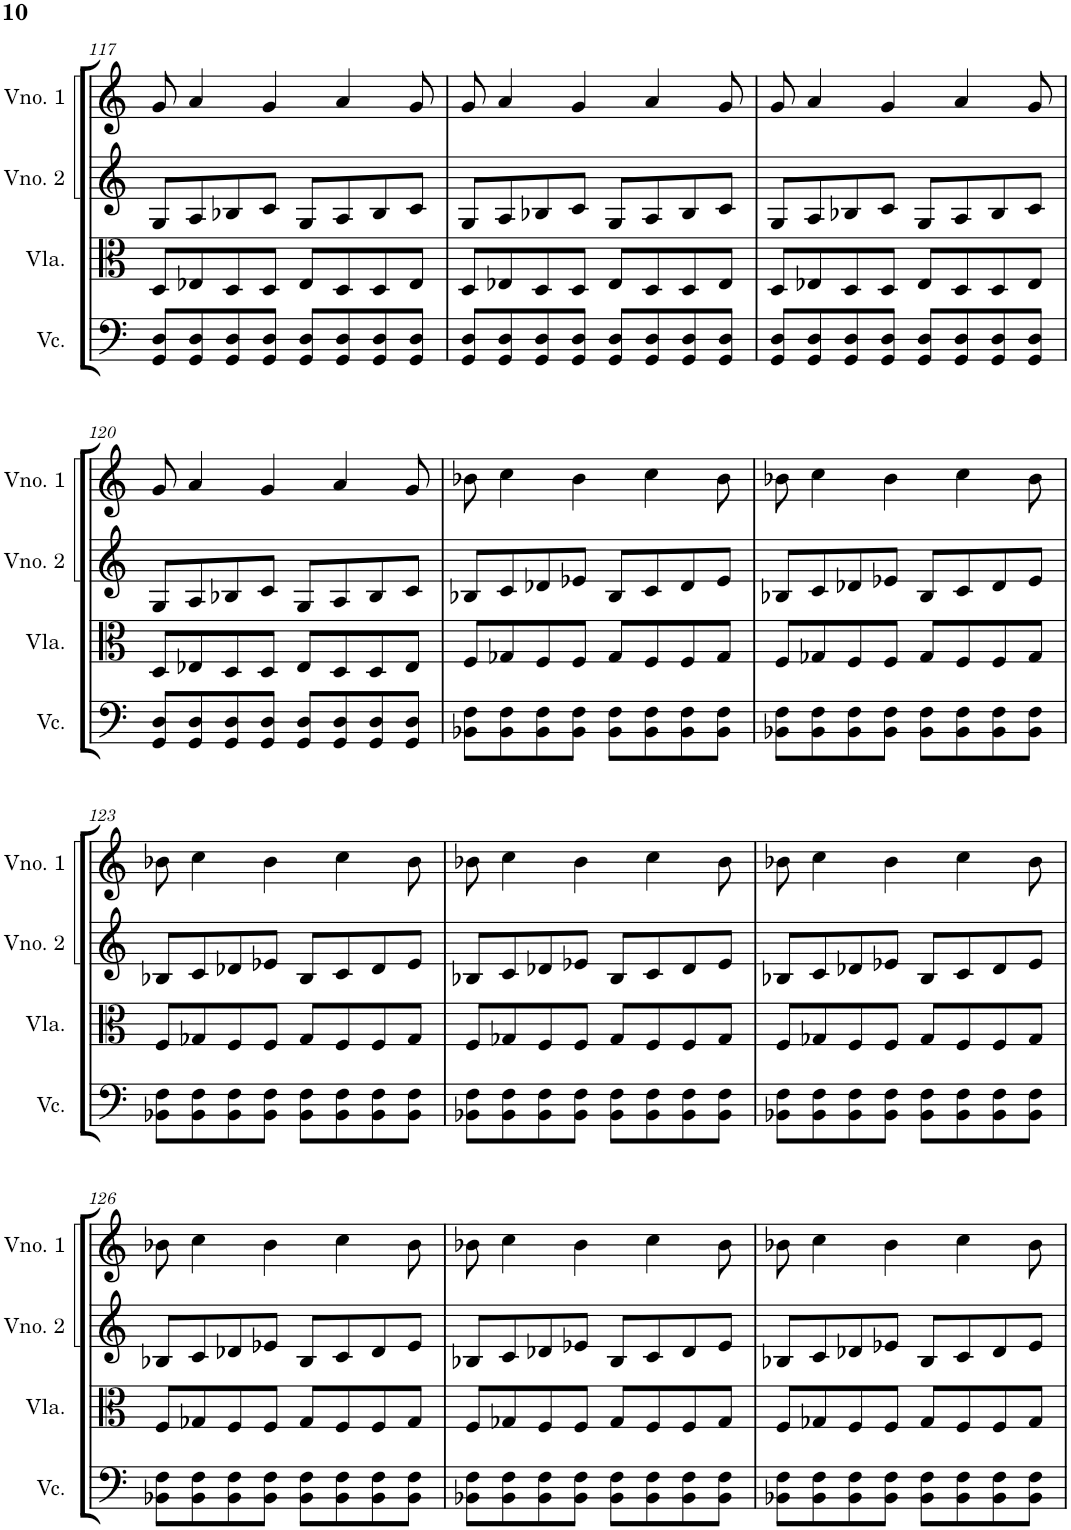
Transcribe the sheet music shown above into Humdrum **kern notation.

**kern	**kern	**kern	**kern
*part4	*part3	*part2	*part1
*staff4	*staff3	*staff2	*staff1
*I"Violoncelo	*I"Viola	*I"Violino 2	*I"Violino 1
*I'Vc.	*I'Vla.	*I'Vno. 2	*I'Vno. 1
!!LO:PB:g=z
*clefF4	*clefC3	*clefG2	*clefG2
*k[]	*k[]	*k[]	*k[]
*M4/4	*M4/4	*M4/4	*M4/4
=117	=117	=117	=117
8GG/ 8D/L	8D/L	8G/L	8g/
8GG/ 8D/	8E-X/	8A/	4a/
8GG/ 8D/	8D/	8B-X/	.
8GG/ 8D/J	8D/J	8c/J	4g/
8GG/ 8D/L	8E-/L	8G/L	.
8GG/ 8D/	8D/	8A/	4a/
8GG/ 8D/	8D/	8B-/	.
8GG/ 8D/J	8E-/J	8c/J	8g/
=118	=118	=118	=118
8GG/ 8D/L	8D/L	8G/L	8g/
8GG/ 8D/	8E-X/	8A/	4a/
8GG/ 8D/	8D/	8B-X/	.
8GG/ 8D/J	8D/J	8c/J	4g/
8GG/ 8D/L	8E-/L	8G/L	.
8GG/ 8D/	8D/	8A/	4a/
8GG/ 8D/	8D/	8B-/	.
8GG/ 8D/J	8E-/J	8c/J	8g/
=119	=119	=119	=119
8GG/ 8D/L	8D/L	8G/L	8g/
8GG/ 8D/	8E-X/	8A/	4a/
8GG/ 8D/	8D/	8B-X/	.
8GG/ 8D/J	8D/J	8c/J	4g/
8GG/ 8D/L	8E-/L	8G/L	.
8GG/ 8D/	8D/	8A/	4a/
8GG/ 8D/	8D/	8B-/	.
8GG/ 8D/J	8E-/J	8c/J	8g/
!!LO:LB:g=z
=120	=120	=120	=120
8GG/ 8D/L	8D/L	8G/L	8g/
8GG/ 8D/	8E-X/	8A/	4a/
8GG/ 8D/	8D/	8B-X/	.
8GG/ 8D/J	8D/J	8c/J	4g/
8GG/ 8D/L	8E-/L	8G/L	.
8GG/ 8D/	8D/	8A/	4a/
8GG/ 8D/	8D/	8B-/	.
8GG/ 8D/J	8E-/J	8c/J	8g/
=121	=121	=121	=121
8BB-X\ 8F\L	8F/L	8B-X/L	8b-X\
8BB-\ 8F\	8G-X/	8c/	4cc\
8BB-\ 8F\	8F/	8d-X/	.
8BB-\ 8F\J	8F/J	8e-X/J	4b-\
8BB-\ 8F\L	8G-/L	8B-/L	.
8BB-\ 8F\	8F/	8c/	4cc\
8BB-\ 8F\	8F/	8d-/	.
8BB-\ 8F\J	8G-/J	8e-/J	8b-\
=122	=122	=122	=122
8BB-X\ 8F\L	8F/L	8B-X/L	8b-X\
8BB-\ 8F\	8G-X/	8c/	4cc\
8BB-\ 8F\	8F/	8d-X/	.
8BB-\ 8F\J	8F/J	8e-X/J	4b-\
8BB-\ 8F\L	8G-/L	8B-/L	.
8BB-\ 8F\	8F/	8c/	4cc\
8BB-\ 8F\	8F/	8d-/	.
8BB-\ 8F\J	8G-/J	8e-/J	8b-\
!!LO:LB:g=z
=123	=123	=123	=123
8BB-X\ 8F\L	8F/L	8B-X/L	8b-X\
8BB-\ 8F\	8G-X/	8c/	4cc\
8BB-\ 8F\	8F/	8d-X/	.
8BB-\ 8F\J	8F/J	8e-X/J	4b-\
8BB-\ 8F\L	8G-/L	8B-/L	.
8BB-\ 8F\	8F/	8c/	4cc\
8BB-\ 8F\	8F/	8d-/	.
8BB-\ 8F\J	8G-/J	8e-/J	8b-\
=124	=124	=124	=124
8BB-X\ 8F\L	8F/L	8B-X/L	8b-X\
8BB-\ 8F\	8G-X/	8c/	4cc\
8BB-\ 8F\	8F/	8d-X/	.
8BB-\ 8F\J	8F/J	8e-X/J	4b-\
8BB-\ 8F\L	8G-/L	8B-/L	.
8BB-\ 8F\	8F/	8c/	4cc\
8BB-\ 8F\	8F/	8d-/	.
8BB-\ 8F\J	8G-/J	8e-/J	8b-\
=125	=125	=125	=125
8BB-X\ 8F\L	8F/L	8B-X/L	8b-X\
8BB-\ 8F\	8G-X/	8c/	4cc\
8BB-\ 8F\	8F/	8d-X/	.
8BB-\ 8F\J	8F/J	8e-X/J	4b-\
8BB-\ 8F\L	8G-/L	8B-/L	.
8BB-\ 8F\	8F/	8c/	4cc\
8BB-\ 8F\	8F/	8d-/	.
8BB-\ 8F\J	8G-/J	8e-/J	8b-\
!!LO:LB:g=z
=126	=126	=126	=126
8BB-X\ 8F\L	8F/L	8B-X/L	8b-X\
8BB-\ 8F\	8G-X/	8c/	4cc\
8BB-\ 8F\	8F/	8d-X/	.
8BB-\ 8F\J	8F/J	8e-X/J	4b-\
8BB-\ 8F\L	8G-/L	8B-/L	.
8BB-\ 8F\	8F/	8c/	4cc\
8BB-\ 8F\	8F/	8d-/	.
8BB-\ 8F\J	8G-/J	8e-/J	8b-\
=127	=127	=127	=127
8BB-X\ 8F\L	8F/L	8B-X/L	8b-X\
8BB-\ 8F\	8G-X/	8c/	4cc\
8BB-\ 8F\	8F/	8d-X/	.
8BB-\ 8F\J	8F/J	8e-X/J	4b-\
8BB-\ 8F\L	8G-/L	8B-/L	.
8BB-\ 8F\	8F/	8c/	4cc\
8BB-\ 8F\	8F/	8d-/	.
8BB-\ 8F\J	8G-/J	8e-/J	8b-\
=128	=128	=128	=128
8BB-X\ 8F\L	8F/L	8B-X/L	8b-X\
8BB-\ 8F\	8G-X/	8c/	4cc\
8BB-\ 8F\	8F/	8d-X/	.
8BB-\ 8F\J	8F/J	8e-X/J	4b-\
8BB-\ 8F\L	8G-/L	8B-/L	.
8BB-\ 8F\	8F/	8c/	4cc\
8BB-\ 8F\	8F/	8d-/	.
8BB-\ 8F\J	8G-/J	8e-/J	8b-\
=	=	=	=
*-	*-	*-	*-
